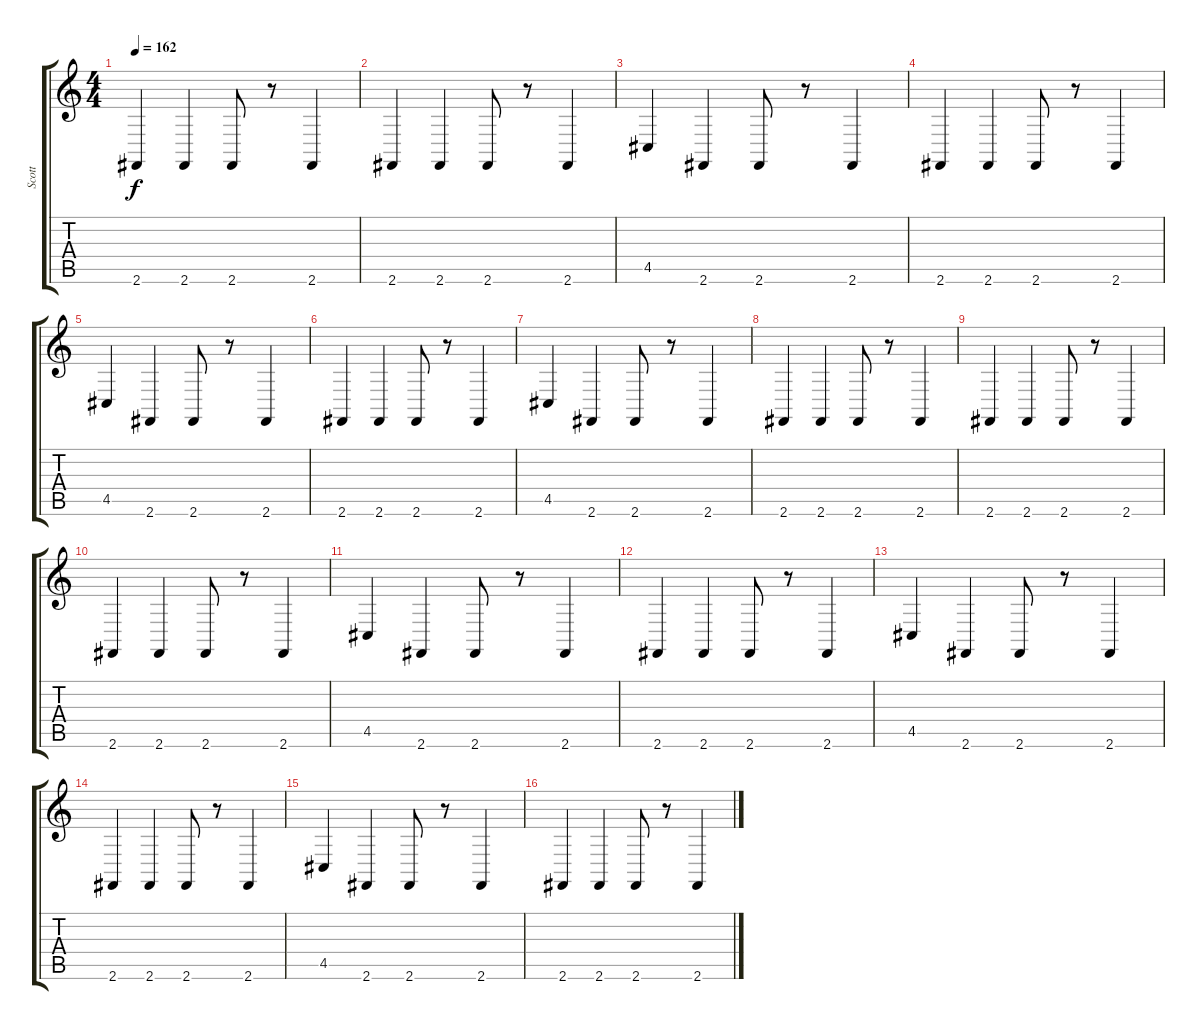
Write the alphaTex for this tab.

\track ("Scott" "Scott") {instrument acousticgrandpiano}
\staff {score tabs}
\tuning (E4 B3 G3 D3 A2 E2) {hide}
\ts (4 4)
\tempo 162
\clef g2
\ks c
2.6.4{dy f} 2.6.4 2.6.8 r.8 2.6.4 |
2.6.4 2.6.4 2.6.8 r.8 2.6.4 |
4.5.4 2.6.4 2.6.8 r.8 2.6.4 |
2.6.4 2.6.4 2.6.8 r.8 2.6.4 |
4.5.4 2.6.4 2.6.8 r.8 2.6.4 |
2.6.4 2.6.4 2.6.8 r.8 2.6.4 |
4.5.4 2.6.4 2.6.8 r.8 2.6.4 |
2.6.4 2.6.4 2.6.8 r.8 2.6.4 |
2.6.4 2.6.4 2.6.8 r.8 2.6.4 |
2.6.4 2.6.4 2.6.8 r.8 2.6.4 |
4.5.4 2.6.4 2.6.8 r.8 2.6.4 |
2.6.4 2.6.4 2.6.8 r.8 2.6.4 |
4.5.4 2.6.4 2.6.8 r.8 2.6.4 |
2.6.4 2.6.4 2.6.8 r.8 2.6.4 |
4.5.4 2.6.4 2.6.8 r.8 2.6.4 |
2.6.4 2.6.4 2.6.8 r.8 2.6.4
